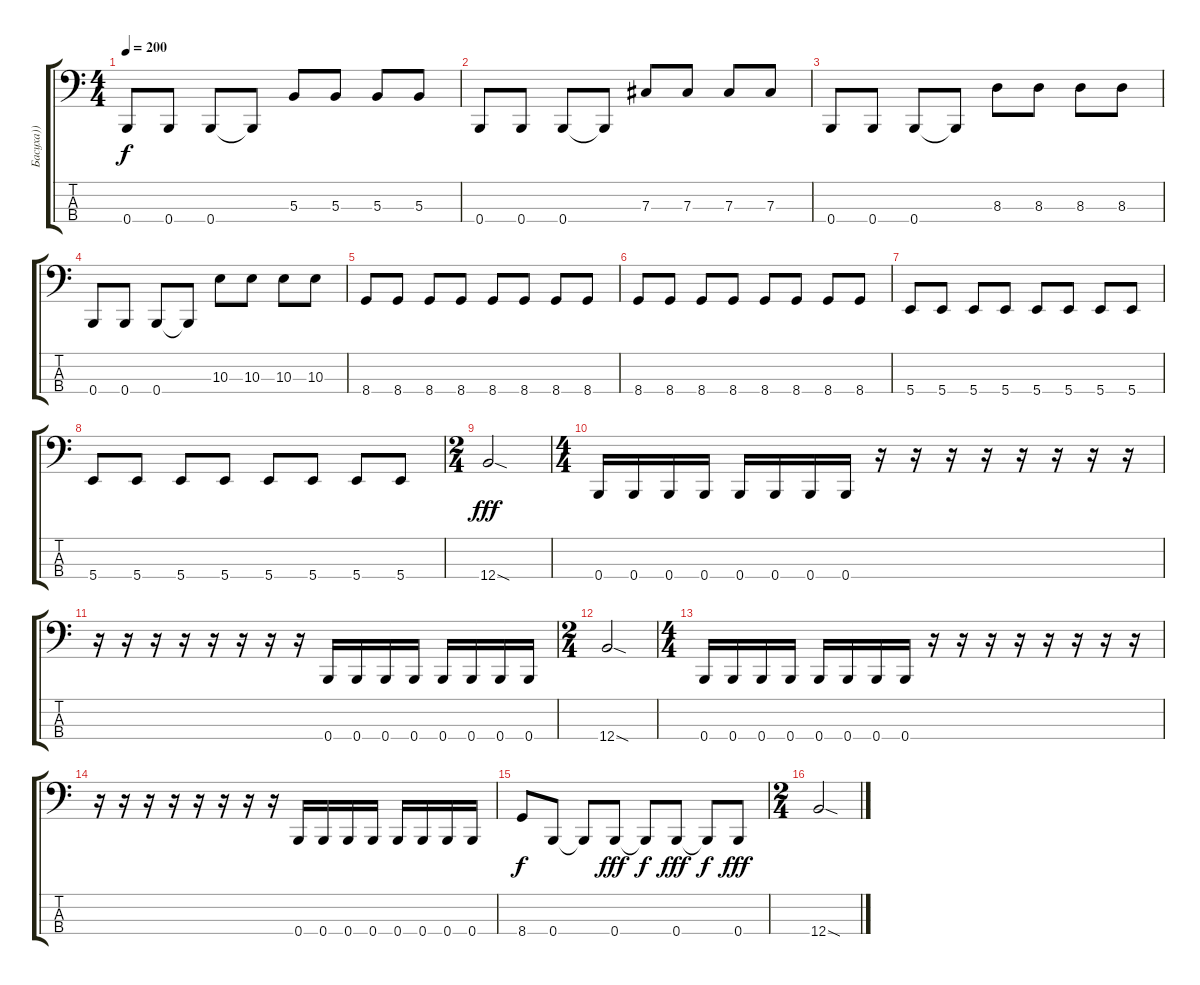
\track ("Басуха))" "Басуха))") {instrument electricbasspick}
\staff {score tabs}
\tuning (E2 B1 Gb1 B0) {hide}
\ts (4 4)
\tempo 200
\clef f4
\ks c
0.4.8{dy f} 0.4.8 0.4.8 0.4{t}.8 5.3.8 5.3.8 5.3.8 5.3.8 |
0.4.8 0.4.8 0.4.8 0.4{t}.8 7.3.8 7.3.8 7.3.8 7.3.8 |
0.4.8 0.4.8 0.4.8 0.4{t}.8 8.3.8 8.3.8 8.3.8 8.3.8 |
0.4.8 0.4.8 0.4.8 0.4{t}.8 10.3.8 10.3.8 10.3.8 10.3.8 |
8.4.8 8.4.8 8.4.8 8.4.8 8.4.8 8.4.8 8.4.8 8.4.8 |
8.4.8 8.4.8 8.4.8 8.4.8 8.4.8 8.4.8 8.4.8 8.4.8 |
5.4.8 5.4.8 5.4.8 5.4.8 5.4.8 5.4.8 5.4.8 5.4.8 |
5.4.8 5.4.8 5.4.8 5.4.8 5.4.8 5.4.8 5.4.8 5.4.8 |
\ts (2 4)
12.4{sod}.2{dy fff} |
\ts (4 4)
0.4.16 0.4.16 0.4.16 0.4.16 0.4.16 0.4.16 0.4.16 0.4.16 r.16 r.16 r.16 r.16 r.16 r.16 r.16 r.16 |
r.16 r.16 r.16 r.16 r.16 r.16 r.16 r.16 0.4.16 0.4.16 0.4.16 0.4.16 0.4.16 0.4.16 0.4.16 0.4.16 |
\ts (2 4)
12.4{sod}.2 |
\ts (4 4)
0.4.16 0.4.16 0.4.16 0.4.16 0.4.16 0.4.16 0.4.16 0.4.16 r.16 r.16 r.16 r.16 r.16 r.16 r.16 r.16 |
r.16 r.16 r.16 r.16 r.16 r.16 r.16 r.16 0.4.16 0.4.16 0.4.16 0.4.16 0.4.16 0.4.16 0.4.16 0.4.16 |
8.4.8{dy f} 0.4.8 0.4{t}.8 0.4.8{dy fff} 0.4{t}.8{dy f} 0.4.8{dy fff} 0.4{t}.8{dy f} 0.4.8{dy fff} |
\ts (2 4)
12.4{sod}.2
